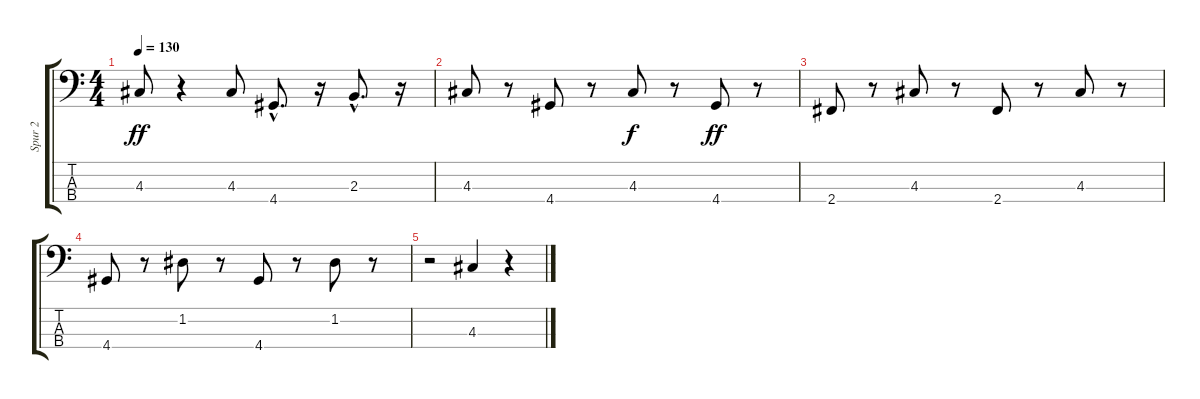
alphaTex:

\track ("Spur 2" "Spur 2") {instrument electricbassfinger}
\staff {score tabs}
\tuning (G2 D2 A1 E1) {hide}
\ts (4 4)
\tempo 130
\clef f4
\ks c
4.3.8{dy ff} r.4 4.3.8 4.4{hac}.8{d} r.16 2.3{hac}.8{d} r.16 |
4.3.8 r.8 4.4.8 r.8 4.3.8{dy f} r.8 4.4.8{dy ff} r.8 |
2.4.8 r.8 4.3.8 r.8 2.4.8 r.8 4.3.8 r.8 |
4.4.8 r.8 1.2.8 r.8 4.4.8 r.8 1.2.8 r.8 |
r.2 4.3.4 r.4
